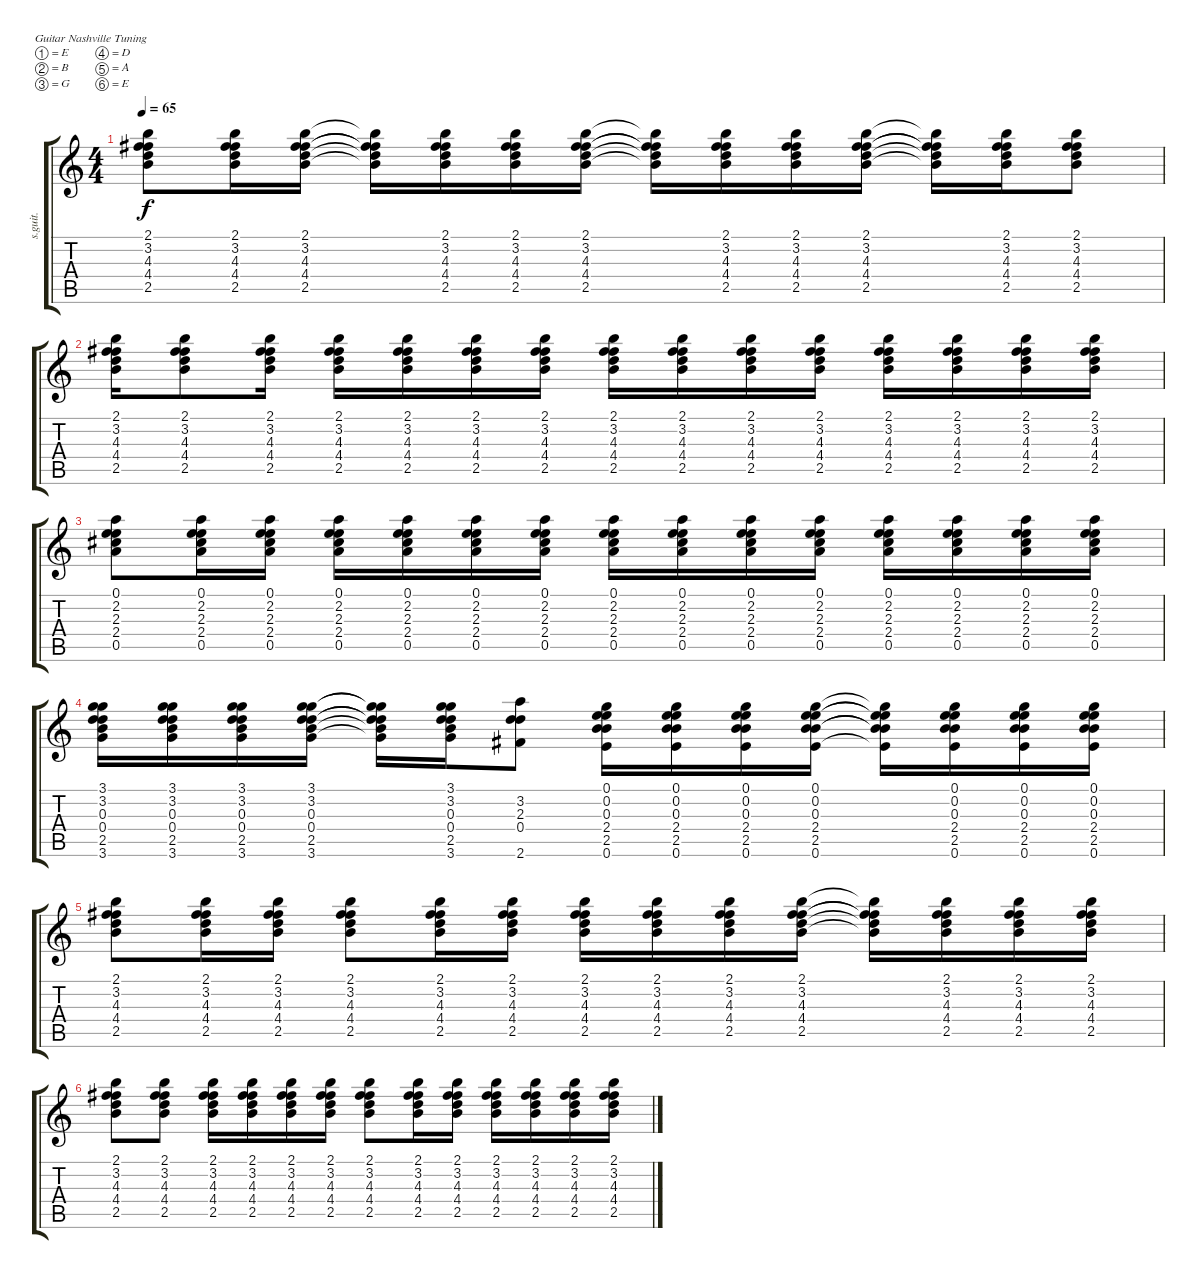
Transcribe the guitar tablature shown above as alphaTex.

\defaultSystemsLayout 4
\bracketExtendMode groupsimilarinstruments
\otherSystemsTrackNameOrientation horizontal
\track ("High-Strung Acoustic" "s.guit.") {instrument acousticguitarsteel}
\staff {score tabs}
\tuning (E4 B3 G4 D4 A3 E3)
\ts (4 4)
\tempo 65
\clef g2
\ks c
(2.1{acc #} 3.2 4.3 4.4{acc #} 2.5).8{dy f beam Down} (2.1{acc #} 3.2 4.3 4.4{acc #} 2.5).16{beam Down} (2.1{acc #} 3.2 4.3 4.4{acc #} 2.5).16{beam Down} (2.1{t acc #} 3.2{t} 4.3{t} 4.4{t acc #} 2.5{t}).16{beam Down} (2.1{acc #} 3.2 4.3 4.4{acc #} 2.5).16{beam Down} (2.1{acc #} 3.2 4.3 4.4{acc #} 2.5).16{beam Down} (2.1{acc #} 3.2 4.3 4.4{acc #} 2.5).16{beam Down} (2.1{t acc #} 3.2{t} 4.3{t} 4.4{t acc #} 2.5{t}).16{beam Down} (2.1{acc #} 3.2 4.3 4.4{acc #} 2.5).16{beam Down} (2.1{acc #} 3.2 4.3 4.4{acc #} 2.5).16{beam Down} (2.1{acc #} 3.2 4.3 4.4{acc #} 2.5).16{beam Down} (2.1{t acc #} 3.2{t} 4.3{t} 4.4{t acc #} 2.5{t}).16{beam Down} (2.1{acc #} 3.2 4.3 4.4{acc #} 2.5).16{beam Down} (2.1{acc #} 3.2 4.3 4.4{acc #} 2.5).8{beam Down} |
(2.1{acc #} 3.2 4.3 4.4{acc #} 2.5).16{beam Down} (2.1{acc #} 3.2 4.3 4.4{acc #} 2.5).8{beam Down} (2.1{acc #} 3.2 4.3 4.4{acc #} 2.5).16{beam Down} (2.1{acc #} 3.2 4.3 4.4{acc #} 2.5).16{beam Down} (2.1{acc #} 3.2 4.3 4.4{acc #} 2.5).16{beam Down} (2.1{acc #} 3.2 4.3 4.4{acc #} 2.5).16{beam Down} (2.1{acc #} 3.2 4.3 4.4{acc #} 2.5).16{beam Down} (2.1{acc #} 3.2 4.3 4.4{acc #} 2.5).16{beam Down} (2.1{acc #} 3.2 4.3 4.4{acc #} 2.5).16{beam Down} (2.1{acc #} 3.2 4.3 4.4{acc #} 2.5).16{beam Down} (2.1{acc #} 3.2 4.3 4.4{acc #} 2.5).16{beam Down} (2.1{acc #} 3.2 4.3 4.4{acc #} 2.5).16{beam Down} (2.1{acc #} 3.2 4.3 4.4{acc #} 2.5).16{beam Down} (2.1{acc #} 3.2 4.3 4.4{acc #} 2.5).16{beam Down} (2.1{acc #} 3.2 4.3 4.4{acc #} 2.5).16{beam Down} |
(0.1 2.2{acc #} 2.3 2.4 0.5).8{beam Down} (0.1 2.2{acc #} 2.3 2.4 0.5).16{beam Down} (0.1 2.2{acc #} 2.3 2.4 0.5).16{beam Down} (0.1 2.2{acc #} 2.3 2.4 0.5).16{beam Down} (0.1 2.2{acc #} 2.3 2.4 0.5).16{beam Down} (0.1 2.2{acc #} 2.3 2.4 0.5).16{beam Down} (0.1 2.2{acc #} 2.3 2.4 0.5).16{beam Down} (0.1 2.2{acc #} 2.3 2.4 0.5).16{beam Down} (0.1 2.2{acc #} 2.3 2.4 0.5).16{beam Down} (0.1 2.2{acc #} 2.3 2.4 0.5).16{beam Down} (0.1 2.2{acc #} 2.3 2.4 0.5).16{beam Down} (0.1 2.2{acc #} 2.3 2.4 0.5).16{beam Down} (0.1 2.2{acc #} 2.3 2.4 0.5).16{beam Down} (0.1 2.2{acc #} 2.3 2.4 0.5).16{beam Down} (0.1 2.2{acc #} 2.3 2.4 0.5).16{beam Down} |
(3.1 3.2 0.3 0.4 2.5 3.6).16{beam Down} (3.1 3.2 0.3 0.4 2.5 3.6).16{beam Down} (3.1 3.2 0.3 0.4 2.5 3.6).16{beam Down} (3.1 3.2 0.3 0.4 2.5 3.6).16{beam Down} (3.1{t} 3.2{t} 0.3{t} 0.4{t} 2.5{t} 3.6{t}).16{beam Down} (3.1 3.2 0.3 0.4 2.5 3.6).16{beam Down} (3.2 2.3 0.4 2.6{acc #}).8{beam Down} (0.1 0.2 0.3 2.4 2.5 0.6).16{beam Down} (0.1 0.2 0.3 2.4 2.5 0.6).16{beam Down} (0.1 0.2 0.3 2.4 2.5 0.6).16{beam Down} (0.1 0.2 0.3 2.4 2.5 0.6).16{beam Down} (0.1{t} 0.2{t} 0.3{t} 2.4{t} 2.5{t} 0.6{t}).16{beam Down} (0.1 0.2 0.3 2.4 2.5 0.6).16{beam Down} (0.1 0.2 0.3 2.4 2.5 0.6).16{beam Down} (0.1 0.2 0.3 2.4 2.5 0.6).16{beam Down} |
(2.1{acc #} 3.2 4.3 4.4{acc #} 2.5).8{beam Down} (2.1{acc #} 3.2 4.3 4.4{acc #} 2.5).16{beam Down} (2.1{acc #} 3.2 4.3 4.4{acc #} 2.5).16{beam Down} (2.1{acc #} 3.2 4.3 4.4{acc #} 2.5).8{beam Down} (2.1{acc #} 3.2 4.3 4.4{acc #} 2.5).16{beam Down} (2.1{acc #} 3.2 4.3 4.4{acc #} 2.5).16{beam Down} (2.1{acc #} 3.2 4.3 4.4{acc #} 2.5).16{beam Down} (2.1{acc #} 3.2 4.3 4.4{acc #} 2.5).16{beam Down} (2.1{acc #} 3.2 4.3 4.4{acc #} 2.5).16{beam Down} (2.1{acc #} 3.2 4.3 4.4{acc #} 2.5).16{beam Down} (2.1{t acc #} 3.2{t} 4.3{t} 4.4{t acc #} 2.5{t}).16{beam Down} (2.1{acc #} 3.2 4.3 4.4{acc #} 2.5).16{beam Down} (2.1{acc #} 3.2 4.3 4.4{acc #} 2.5).16{beam Down} (2.1{acc #} 3.2 4.3 4.4{acc #} 2.5).16{beam Down} |
(2.1{acc #} 3.2 4.3 4.4{acc #} 2.5).8{beam Down} (2.1{acc #} 3.2 4.3 4.4{acc #} 2.5).8{beam Down} (2.1{acc #} 3.2 4.3 4.4{acc #} 2.5).16{beam Down} (2.1{acc #} 3.2 4.3 4.4{acc #} 2.5).16{beam Down} (2.1{acc #} 3.2 4.3 4.4{acc #} 2.5).16{beam Down} (2.1{acc #} 3.2 4.3 4.4{acc #} 2.5).16{beam Down} (2.1{acc #} 3.2 4.3 4.4{acc #} 2.5).8{beam Down} (2.1{acc #} 3.2 4.3 4.4{acc #} 2.5).16{beam Down} (2.1{acc #} 3.2 4.3 4.4{acc #} 2.5).16{beam Down} (2.1{acc #} 3.2 4.3 4.4{acc #} 2.5).16{beam Down} (2.1{acc #} 3.2 4.3 4.4{acc #} 2.5).16{beam Down} (2.1{acc #} 3.2 4.3 4.4{acc #} 2.5).16{beam Down} (2.1{acc #} 3.2 4.3 4.4{acc #} 2.5).16{beam Down}
